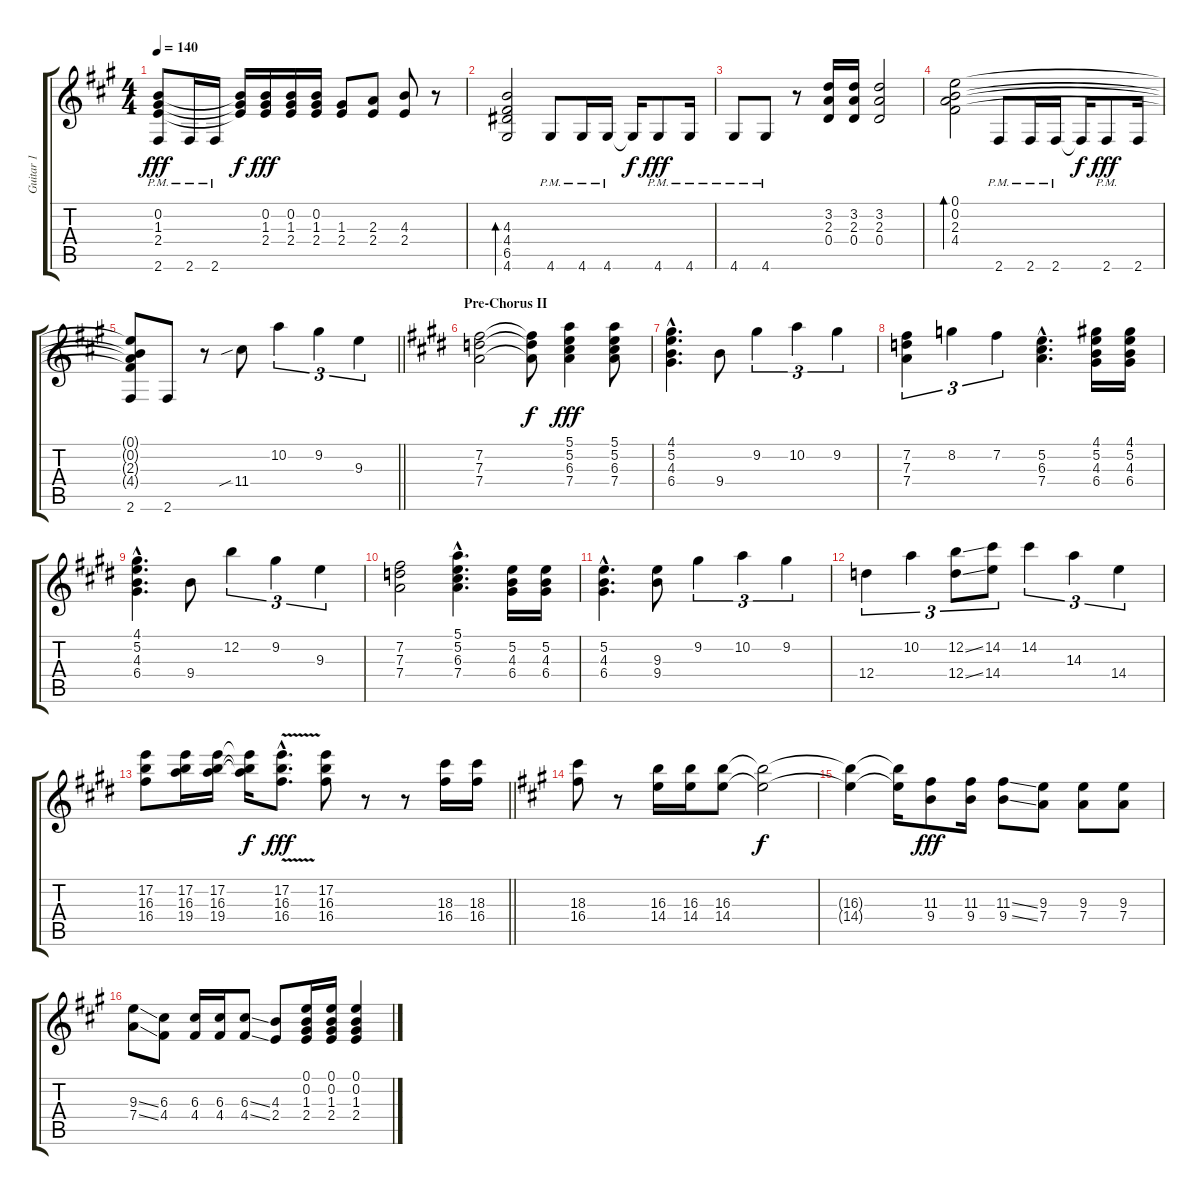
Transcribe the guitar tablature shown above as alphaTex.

\track ("Guitar 1" "Guitar 1") {instrument distortionguitar}
\staff {score tabs}
\tuning (E4 B3 G3 D3 A2 E2) {hide}
\ts (4 4)
\tempo 140
\clef g2
\ks a
(0.2{t} 1.3{t} 2.4{t} 2.6{pm}).8{dy fff} 2.6{pm}.16 2.6{pm}.16 (0.2{t} 1.3{t} 2.4{t}).16{dy f} (0.2 1.3 2.4).16{dy fff} (0.2 1.3 2.4).16 (0.2 1.3 2.4).16 (1.3 2.4).8 (2.3 2.4).8 (4.3 2.4).8 r.8 |
(4.3 4.4 6.5 4.6).2{bd 240} 4.6{pm}.8 4.6{pm}.16 4.6{pm}.16 4.6{t}.16{dy f} 4.6{pm}.8{dy fff} 4.6{pm}.16 |
4.6{pm}.8 4.6{pm}.8 r.8 (3.2 2.3 0.4).16 (3.2 2.3 0.4).16 (3.2 2.3 0.4).2 |
(0.1 0.2 2.3 4.4).2{bd 240} 2.6{pm}.8 2.6{pm}.16 2.6{pm}.16 2.6{t}.16{dy f} 2.6{pm}.8{dy fff} 2.6.16 |
\barLineRight lightlight
(0.1{t} 0.2{t} 2.3{t} 4.4{t} 2.6).8 2.6.8 r.8 11.4{sib}.8 10.2.4{tu (3 2)} 9.2.4{tu (3 2)} 9.3.4{tu (3 2)} |
\section ("" "Pre-Chorus II")
\ks e
(7.2 7.3 7.4).2 (7.2{t} 7.3{t} 7.4{t}).8{dy f} (5.1 5.2 6.3 7.4).4{dy fff} (5.1 5.2 6.3 7.4).8 |
(4.1{hac} 5.2{hac} 4.3{hac} 6.4{hac}).4{d} 9.4.8 9.2.4{tu (3 2)} 10.2.4{tu (3 2)} 9.2.4{tu (3 2)} |
(7.2 7.3 7.4).4{tu (3 2)} 8.2.4{tu (3 2)} 7.2.4{tu (3 2)} (5.2{hac} 6.3{hac} 7.4{hac}).4{d} (4.1 5.2 4.3 6.4).16 (4.1 5.2 4.3 6.4).16 |
(4.1{hac} 5.2{hac} 4.3{hac} 6.4{hac}).4{d} 9.4.8 12.2.4{tu (3 2)} 9.2.4{tu (3 2)} 9.3.4{tu (3 2)} |
(7.2 7.3 7.4).2 (5.1{hac} 5.2{hac} 6.3{hac} 7.4{hac}).4{d} (5.2 4.3 6.4).16 (5.2 4.3 6.4).16 |
(5.2{hac} 4.3{hac} 6.4{hac}).4{d} (9.3 9.4).8 9.2.4{tu (3 2)} 10.2.4{tu (3 2)} 9.2.4{tu (3 2)} |
12.4.4{tu (3 2)} 10.2.4{tu (3 2)} (12.2{ss} 12.4{ss}).8{tu (3 2)} (14.2 14.4).8{tu (3 2)} 14.2.4{tu (3 2)} 14.3.4{tu (3 2)} 14.4.4{tu (3 2)} |
\barLineRight lightlight
(17.2 16.3 16.4).8 (17.2 16.3 19.4).16 (17.2 16.3 19.4).16 (17.2{t} 16.3{t} 19.4{t}).16{dy f} (17.2{v hac} 16.3{v hac} 16.4{v hac}).8{d dy fff} (17.2 16.3 16.4).8 r.8 r.8 (18.3 16.4).16 (18.3 16.4).16 |
\ks a
(18.3 16.4).8 r.8 (16.3 14.4).16 (16.3 14.4).16 (16.3 14.4).8 (16.3{t} 14.4{t}).2{dy f} |
(16.3{t} 14.4{t}).4 (16.3{t} 14.4{t}).16 (11.3 9.4).8{dy fff} (11.3 9.4).16 (11.3{ss} 9.4{ss}).8 (9.3 7.4).8 (9.3 7.4).8 (9.3 7.4).8 |
(9.3{ss} 7.4{ss}).8 (6.3 4.4).8 (6.3 4.4).16 (6.3 4.4).16 (6.3{ss} 4.4{ss}).8 (4.3 2.4).8 (0.1 0.2 1.3 2.4).16 (0.1 0.2 1.3 2.4).16 (0.1 0.2 1.3 2.4).4
